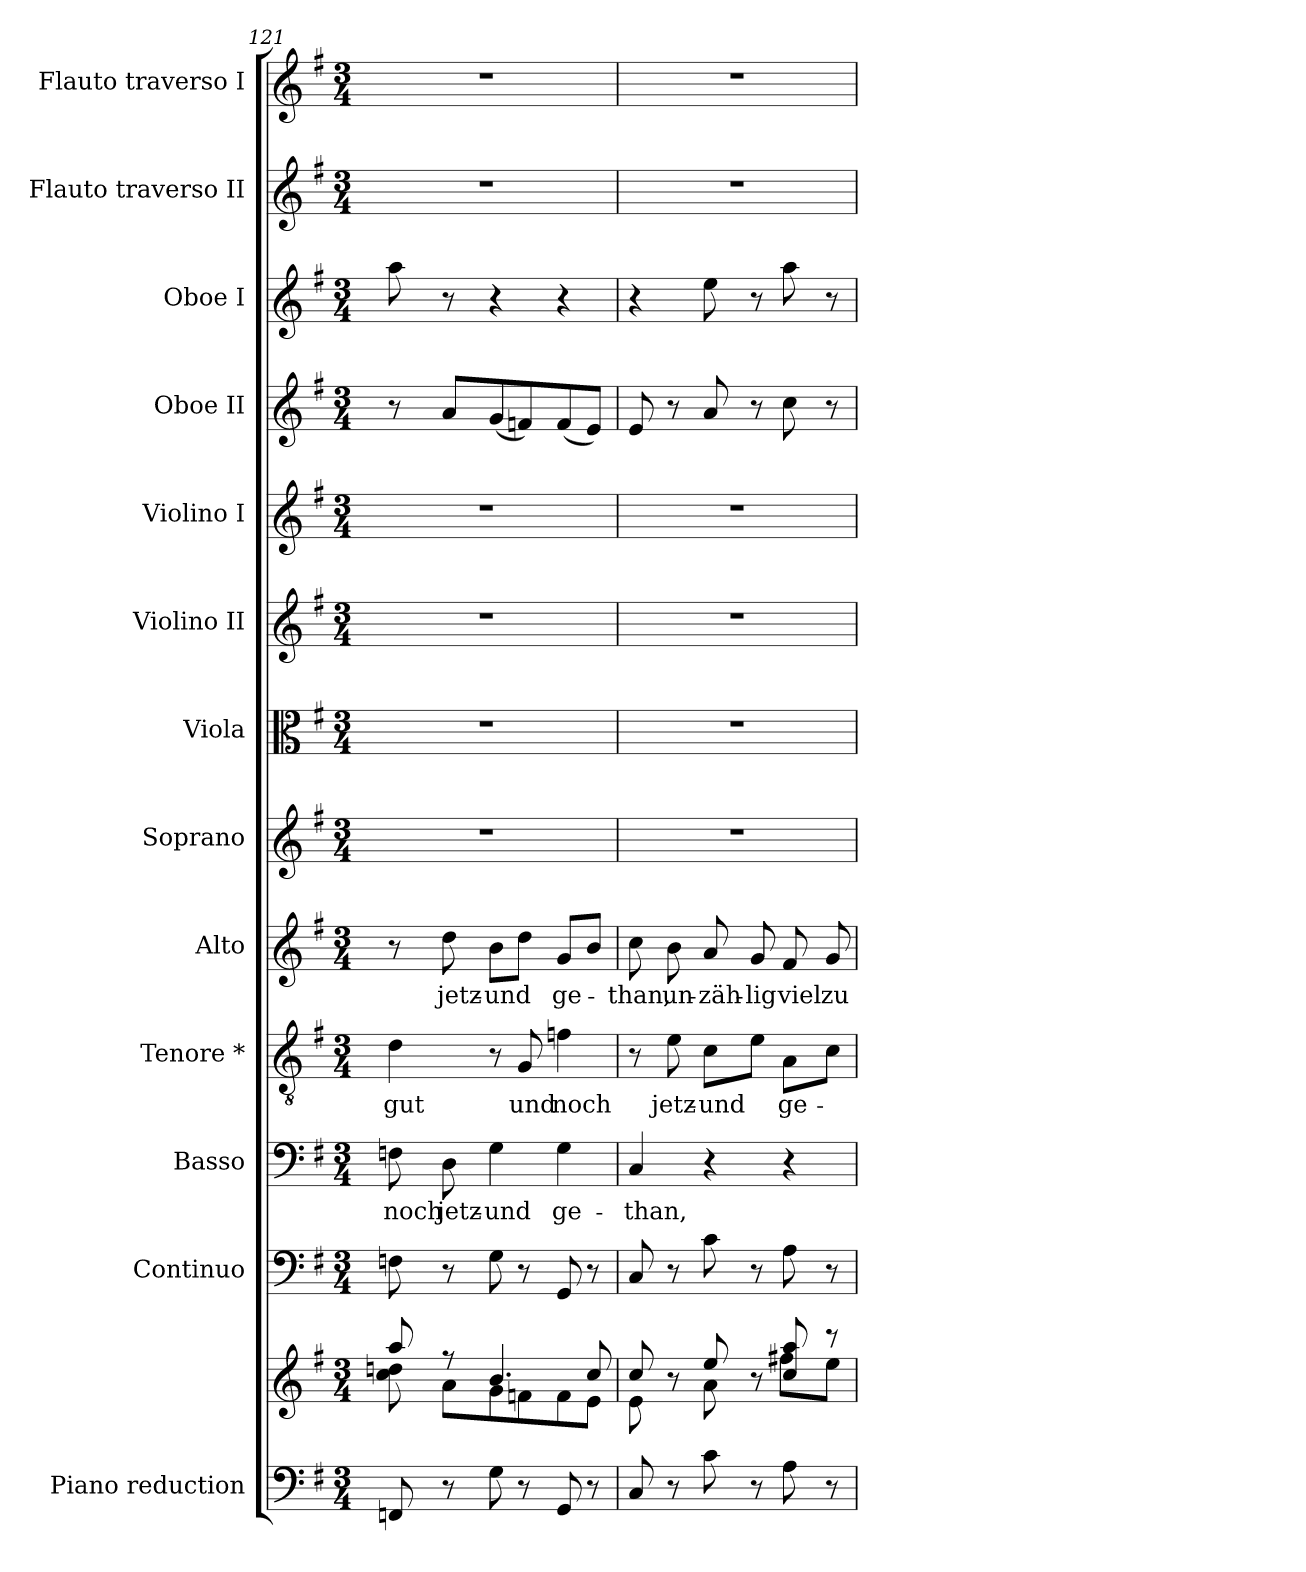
**kern	**kern	**kern	**kern	**text	**kern	**text	**kern	**text	**kern	**kern	**kern	**kern	**kern	**kern	**kern	**kern
*part13	*part13	*part12	*part11	*part11	*part10	*part10	*part9	*part9	*part8	*part7	*part6	*part5	*part4	*part3	*part2	*part1
*staff14	*staff13	*staff12	*staff11	*staff11	*staff10	*staff10	*staff9	*staff9	*staff8	*staff7	*staff6	*staff5	*staff4	*staff3	*staff2	*staff1
*I"Piano reduction	*	*I"Continuo	*I"Basso	*	*I"Tenore *	*	*I"Alto	*	*I"Soprano	*I"Viola	*I"Violino II	*I"Violino I	*I"Oboe II	*I"Oboe I	*I"Flauto traverso II	*I"Flauto traverso I
*I'Pno	*	*	*	*	*	*	*	*	*	*I'Vla	*I'Vln	*I'Vln	*I'Ob	*I'Ob	*	*
*clefF4	*clefG2	*clefF4	*clefF4	*	*clefGv2	*	*clefG2	*	*clefG2	*clefC3	*clefG2	*clefG2	*clefG2	*clefG2	*clefG2	*clefG2
*k[f#]	*k[f#]	*k[f#]	*k[f#]	*	*k[f#]	*	*k[f#]	*	*k[f#]	*k[f#]	*k[f#]	*k[f#]	*k[f#]	*k[f#]	*k[f#]	*k[f#]
*M3/4	*M3/4	*M3/4	*M3/4	*	*M3/4	*	*M3/4	*	*M3/4	*M3/4	*M3/4	*M3/4	*M3/4	*M3/4	*M3/4	*M3/4
=121	=121	=121	=121	=121	=121	=121	=121	=121	=121	=121	=121	=121	=121	=121	=121	=121
*	*^	*	*	*	*	*	*	*	*	*	*	*	*	*	*	*
!	!	!	!	!	!LO:LY:b	!	!LO:LY:b	!	!	!	!	!	!	!	!	!	!
8FFn/	8aa/	8cc\ 8ddn\	8Fn\	8Fn\	noch	4d\	gut	8r	.	2.r	2.r	2.r	2.r	8r	8aa\	2.r	2.r
!	!	!	!	!	!LO:LY:b	!	!	!	!LO:LY:b	!	!	!	!	!	!	!	!
8r	8r	8a\L	8r	8D\	jetz-	.	.	8dd\	jetz-	.	.	.	.	8a/L	8r	.	.
!	!	!	!	!	!LO:LY:b	!	!	!	!LO:LY:b	!	!	!	!	!	!	!	!
8G\	4.b/	8g\	8G\	4G\	-und	8r	.	8b\L	-und	.	.	.	.	(8g/	4r	.	.
!	!	!	!	!	!	!	!LO:LY:b	!	!	!	!	!	!	!	!	!	!
8r	.	8fn\	8r	.	.	8G/	und	8dd\J	.	.	.	.	.	8fn/)	.	.	.
!	!	!	!	!	!LO:LY:b	!	!LO:LY:b	!	!LO:LY:b	!	!	!	!	!	!	!	!
8GG/	.	8f\	8GG/	4G\	ge-	4fn\	noch	8g/L	ge-	.	.	.	.	(8f/	4r	.	.
8r	8cc/	8e\J	8r	.	.	.	.	8b/J	.	.	.	.	.	8e/J)	.	.	.
=122	=122	=122	=122	=122	=122	=122	=122	=122	=122	=122	=122	=122	=122	=122	=122	=122	=122
!	!	!	!	!	!LO:LY:b	!	!	!	!LO:LY:b	!	!	!	!	!	!	!	!
8C/	8cc/	8e\	8C/	4C/	-than,	8r	.	8cc\	-than,	2.r	2.r	2.r	2.r	8e/	4r	2.r	2.r
!	!	!	!	!	!	!	!LO:LY:b	!	!LO:LY:b	!	!	!	!	!	!	!	!
8r	8r	8ryy	8r	.	.	8e\	jetz-	8b\	un-	.	.	.	.	8r	.	.	.
!	!	!	!	!	!	!	!LO:LY:b	!	!LO:LY:b	!	!	!	!	!	!	!	!
8c\	8ee/	8a\	8c\	4r	.	8c\L	-und	8a/	-zäh-	.	.	.	.	8a/	8ee\	.	.
!	!	!	!	!	!	!	!	!	!LO:LY:b	!	!	!	!	!	!	!	!
8r	8r	8ryy	8r	.	.	8e\J	.	8g/	-lig	.	.	.	.	8r	8r	.	.
!	!	!	!	!	!	!	!LO:LY:b	!	!LO:LY:b	!	!	!	!	!	!	!	!
8A\	8cc/ 8aa/	8ff#X\L	8A\	4r	.	8A\L	ge-	8f#/	viel	.	.	.	.	8cc\	8aa\	.	.
!	!	!	!	!	!	!	!	!	!LO:LY:b	!	!	!	!	!	!	!	!
8r	8r	8ee\J	8r	.	.	8c\J	.	8g/	zu	.	.	.	.	8r	8r	.	.
*	*v	*v	*	*	*	*	*	*	*	*	*	*	*	*	*	*	*
=	=	=	=	=	=	=	=	=	=	=	=	=	=	=	=	=
*-	*-	*-	*-	*-	*-	*-	*-	*-	*-	*-	*-	*-	*-	*-	*-	*-
